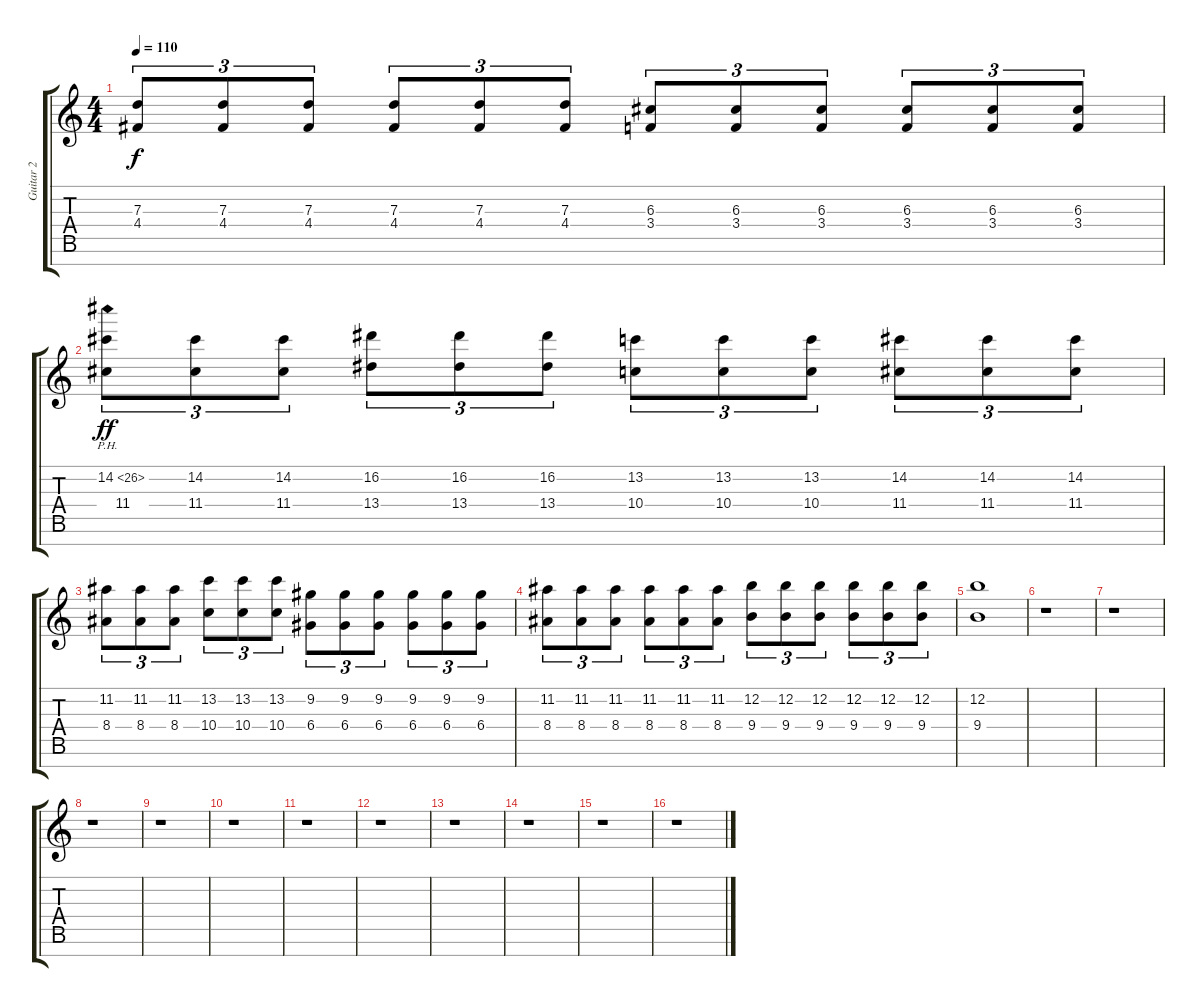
\track ("Guitar 2" "Guitar 2") {instrument distortionguitar}
\staff {score tabs}
\tuning (E4 B3 G3 D3 A2 E2 B1) {hide}
\ts (4 4)
\tempo 110
\clef g2
\ks c
(7.3 4.4).8{tu (3 2) dy f} (7.3 4.4).8{tu (3 2)} (7.3 4.4).8{tu (3 2)} (7.3 4.4).8{tu (3 2)} (7.3 4.4).8{tu (3 2)} (7.3 4.4).8{tu (3 2)} (6.3 3.4).8{tu (3 2)} (6.3 3.4).8{tu (3 2)} (6.3 3.4).8{tu (3 2)} (6.3 3.4).8{tu (3 2)} (6.3 3.4).8{tu (3 2)} (6.3 3.4).8{tu (3 2)} |
(14.2{ph 12} 11.4).8{tu (3 2) dy ff} (14.2 11.4).8{tu (3 2)} (14.2 11.4).8{tu (3 2)} (16.2 13.4).8{tu (3 2)} (16.2 13.4).8{tu (3 2)} (16.2 13.4).8{tu (3 2)} (13.2 10.4).8{tu (3 2)} (13.2 10.4).8{tu (3 2)} (13.2 10.4).8{tu (3 2)} (14.2 11.4).8{tu (3 2)} (14.2 11.4).8{tu (3 2)} (14.2 11.4).8{tu (3 2)} |
(11.2 8.4).8{tu (3 2)} (11.2 8.4).8{tu (3 2)} (11.2 8.4).8{tu (3 2)} (13.2 10.4).8{tu (3 2)} (13.2 10.4).8{tu (3 2)} (13.2 10.4).8{tu (3 2)} (9.2 6.4).8{tu (3 2)} (9.2 6.4).8{tu (3 2)} (9.2 6.4).8{tu (3 2)} (9.2 6.4).8{tu (3 2)} (9.2 6.4).8{tu (3 2)} (9.2 6.4).8{tu (3 2)} |
(11.2 8.4).8{tu (3 2)} (11.2 8.4).8{tu (3 2)} (11.2 8.4).8{tu (3 2)} (11.2 8.4).8{tu (3 2)} (11.2 8.4).8{tu (3 2)} (11.2 8.4).8{tu (3 2)} (12.2 9.4).8{tu (3 2)} (12.2 9.4).8{tu (3 2)} (12.2 9.4).8{tu (3 2)} (12.2 9.4).8{tu (3 2)} (12.2 9.4).8{tu (3 2)} (12.2 9.4).8{tu (3 2)} |
(12.2 9.4).1{volume 0} |
r.1 |
r.1 |
r.1 |
r.1 |
r.1 |
r.1 |
r.1 |
r.1 |
r.1 |
r.1 |
r.1
